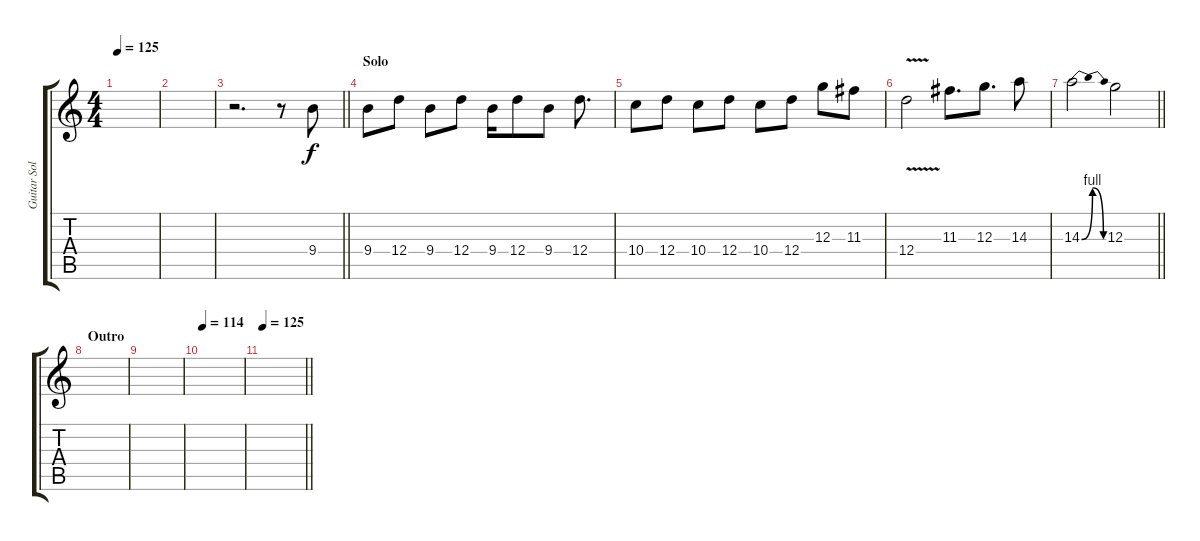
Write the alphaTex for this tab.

\track ("Guitar Solo" "Guitar Sol") {instrument overdrivenguitar}
\staff {score tabs}
\tuning (E4 B3 G3 D3 A2 E2) {hide}
\ts (4 4)
\tempo 125
\clef g2
\ks c
|
|
\barLineRight lightlight
r.2{d} r.8 9.4.8 |
\section ("" "Solo")
9.4.8 12.4.8 9.4.8 12.4.8 9.4.16 12.4.8 9.4.8 12.4.8{d} |
10.4.8 12.4.8 10.4.8 12.4.8 10.4.8 12.4.8 12.3.8 11.3.8 |
12.4{v}.2 11.3.8{d} 12.3.8{d} 14.3.8 |
\barLineRight lightlight
14.3{be (bendrelease 0 0 15 4 45 4 60 0)}.2 12.3.2 |
\section ("" "Outro")
|
|
\tempo 114
|
\tempo 125
\barLineRight lightlight
